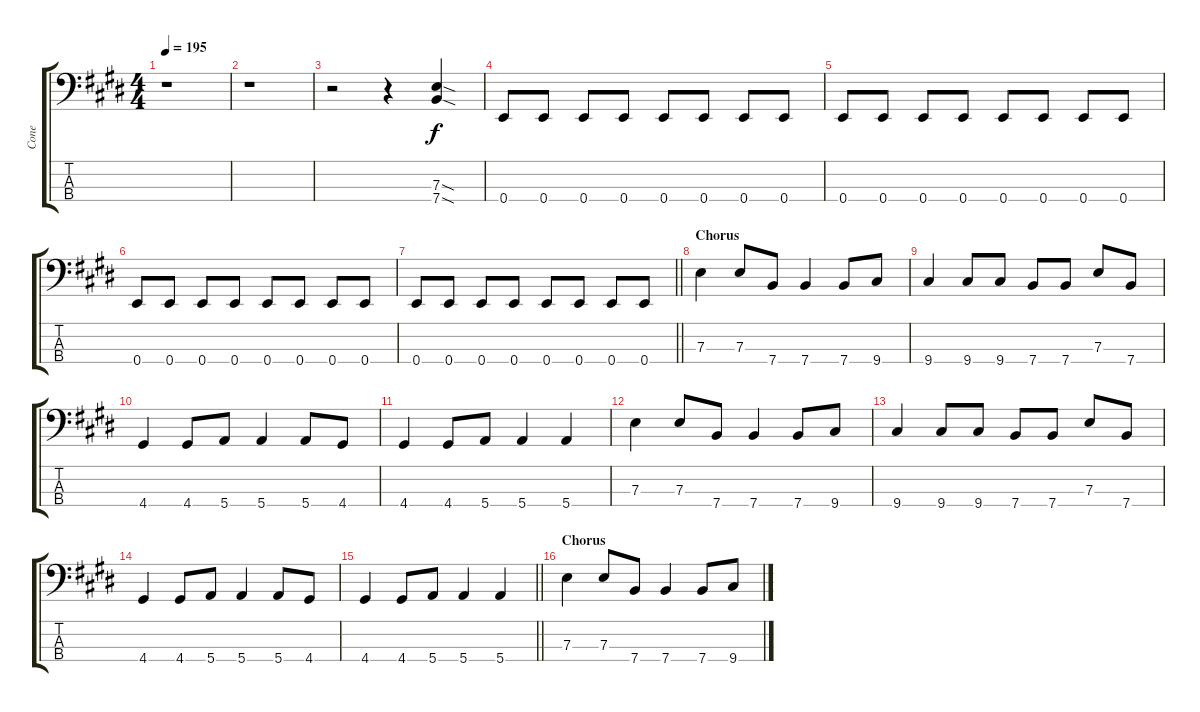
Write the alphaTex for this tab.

\track ("Cone" "Cone") {instrument electricbasspick}
\staff {score tabs}
\tuning (G2 D2 A1 E1) {hide}
\ts (4 4)
\tempo 195
\clef f4
\ks e
r.1{dy f} |
r.1 |
r.2 r.4 (7.3{sod} 7.4{sod}).4 |
0.4.8 0.4.8 0.4.8 0.4.8 0.4.8 0.4.8 0.4.8 0.4.8 |
0.4.8 0.4.8 0.4.8 0.4.8 0.4.8 0.4.8 0.4.8 0.4.8 |
0.4.8 0.4.8 0.4.8 0.4.8 0.4.8 0.4.8 0.4.8 0.4.8 |
\barLineRight lightlight
0.4.8 0.4.8 0.4.8 0.4.8 0.4.8 0.4.8 0.4.8 0.4.8 |
\section ("" "Chorus")
7.3.4 7.3.8 7.4.8 7.4.4 7.4.8 9.4.8 |
9.4.4 9.4.8 9.4.8 7.4.8 7.4.8 7.3.8 7.4.8 |
4.4.4 4.4.8 5.4.8 5.4.4 5.4.8 4.4.8 |
4.4.4 4.4.8 5.4.8 5.4.4 5.4.4 |
7.3.4 7.3.8 7.4.8 7.4.4 7.4.8 9.4.8 |
9.4.4 9.4.8 9.4.8 7.4.8 7.4.8 7.3.8 7.4.8 |
4.4.4 4.4.8 5.4.8 5.4.4 5.4.8 4.4.8 |
\barLineRight lightlight
4.4.4 4.4.8 5.4.8 5.4.4 5.4.4 |
\section ("" "Chorus")
7.3.4 7.3.8 7.4.8 7.4.4 7.4.8 9.4.8
